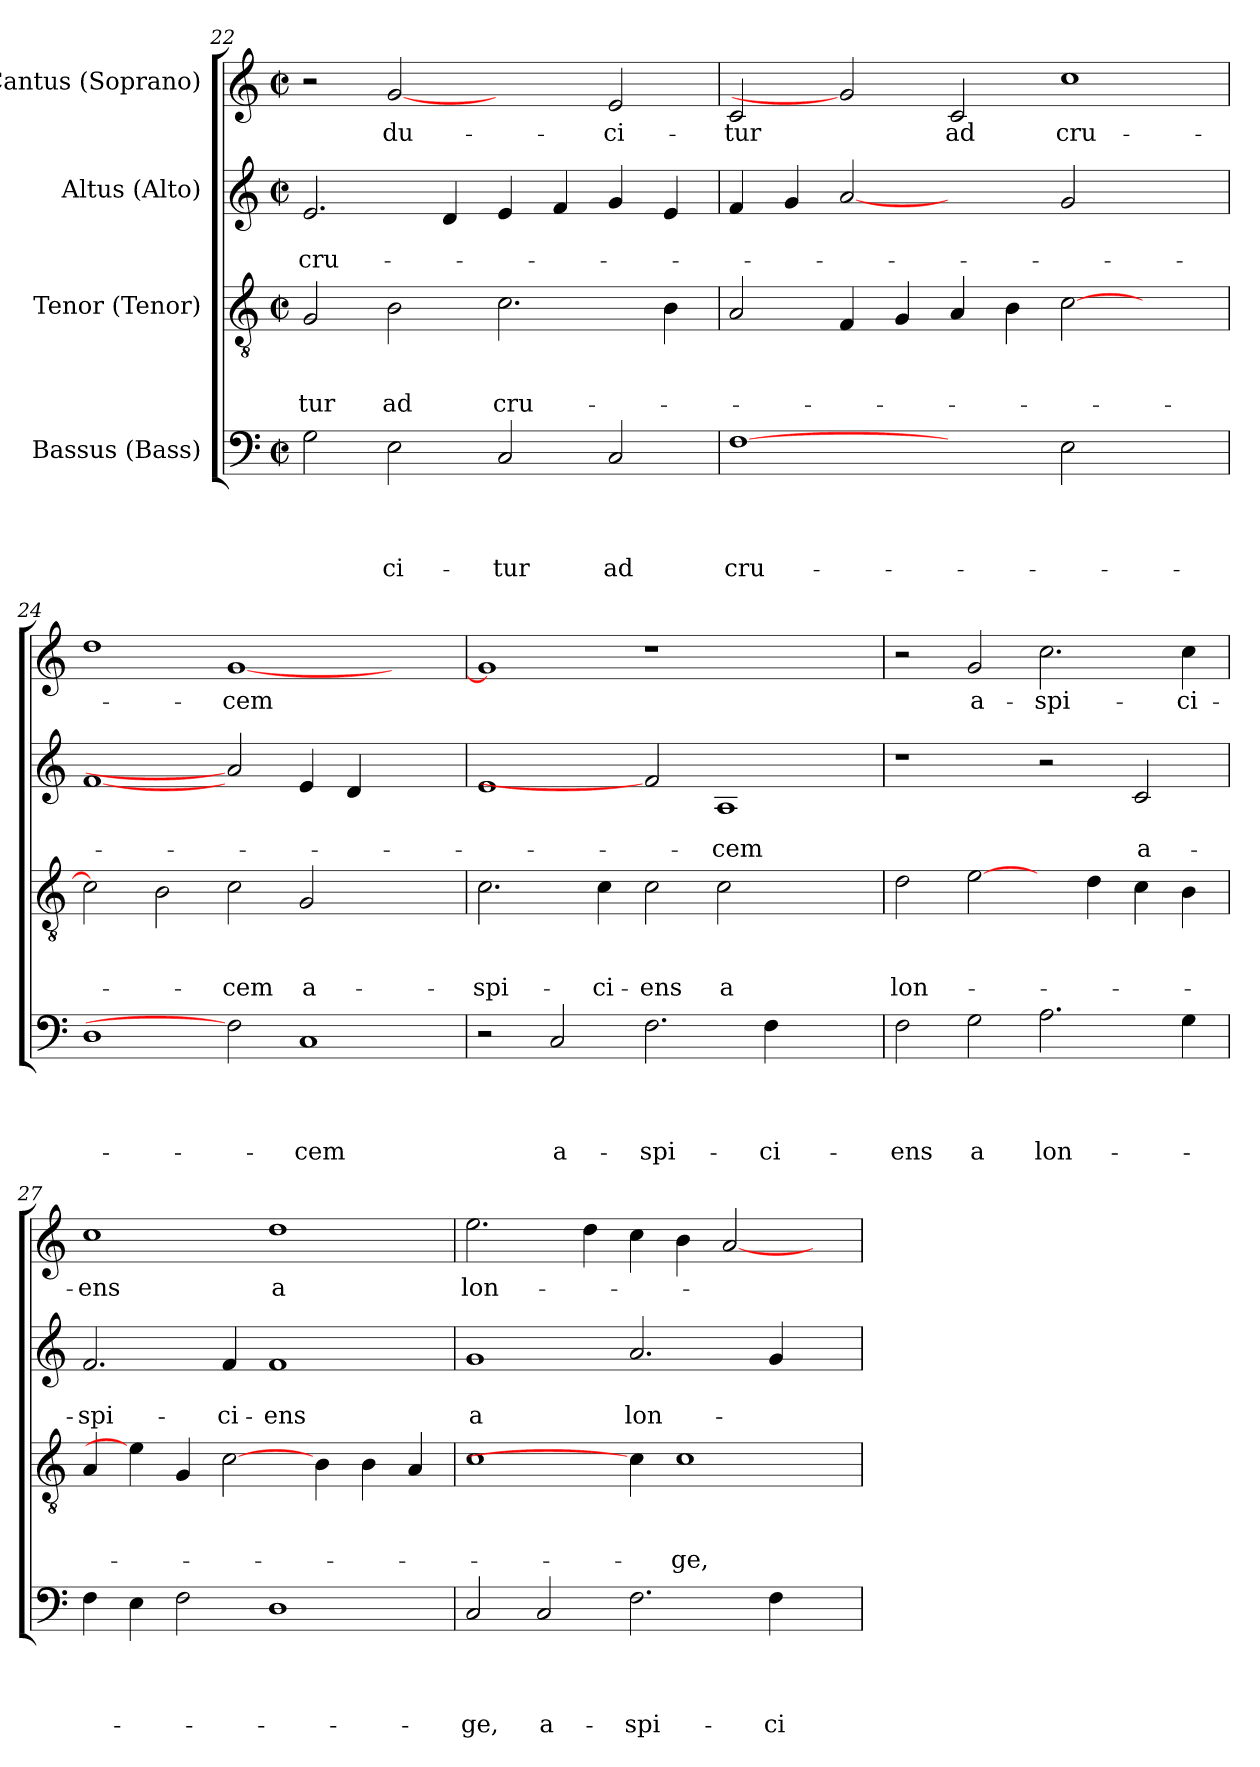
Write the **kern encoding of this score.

**kern	**text	**text	**text	**text	**kern	**text	**text	**text	**kern	**text	**text	**kern	**text
*part4	*part4	*part4	*part4	*part4	*part3	*part3	*part3	*part3	*part2	*part2	*part2	*part1	*part1
*staff4	*staff4	*staff4	*staff4	*staff4	*staff3	*staff3	*staff3	*staff3	*staff2	*staff2	*staff2	*staff1	*staff1
*I"Bassus (Bass)	*	*	*	*	*I"Tenor (Tenor)	*	*	*	*I"Altus (Alto)	*	*	*I"Cantus (Soprano)	*
*clefF4	*	*	*	*	*clefGv2	*	*	*	*clefG2	*	*	*clefG2	*
*k[]	*	*	*	*	*k[]	*	*	*	*k[]	*	*	*k[]	*
*C:	*	*	*	*	*C:	*	*	*	*C:	*	*	*C:	*
*M2/2	*	*	*	*	*M2/2	*	*	*	*M2/2	*	*	*M2/2	*
*met(c|)	*	*	*	*	*met(c|)	*	*	*	*met(c|)	*	*	*met(c|)	*
=22	=22	=22	=22	=22	=22	=22	=22	=22	=22	=22	=22	=22	=22
!	!	!	!	!	!	!	!	!LO:LY:b	!	!	!LO:LY:b	!	!
2G\	.	.	.	.	2G/	.	.	-tur	2.e/	.	cru-	2r	.
!	!	!	!	!LO:LY:b	!	!	!	!LO:LY:b	!	!	!	!	!LO:LY:b
2E\	.	.	.	-ci-	2B\	.	.	ad	.	.	.	[2g	du-
.	.	.	.	.	.	.	.	.	4d/	.	.	.	.
!	!	!	!	!LO:LY:b	!	!	!	!LO:LY:b	!	!	!	!	!
2C/	.	.	.	-tur	2.c\	.	.	cru-	4e/	.	.	2ryy	.
.	.	.	.	.	.	.	.	.	4f/	.	.	.	.
!	!	!	!	!LO:LY:b	!	!	!	!	!	!	!	!	!LO:LY:b
2C/	.	.	.	ad	.	.	.	.	4g/	.	.	2e/	-ci-
.	.	.	.	.	4B\	.	.	.	4e/	.	.	.	.
=23	=23	=23	=23	=23	=23	=23	=23	=23	=23	=23	=23	=23	=23
!	!	!	!	!LO:LY:b	!	!	!	!	!	!	!	!	!LO:LY:b
[1F	.	.	.	cru-	2A/	.	.	.	4f/	.	.	2c/	-tur
.	.	.	.	.	.	.	.	.	4g/	.	.	.	.
.	.	.	.	.	4F/	.	.	.	[2a	.	.	2g]	.
.	.	.	.	.	4G/	.	.	.	.	.	.	.	.
!	!	!	!	!	!	!	!	!	!	!	!	!	!LO:LY:b
2ryy	.	.	.	.	4A/	.	.	.	2ryy	.	.	2c/	ad
.	.	.	.	.	4B\	.	.	.	.	.	.	.	.
!	!	!	!	!	!	!	!	!	!	!	!	!	!LO:LY:b
2E\	.	.	.	.	[>2c\	.	.	.	2g/	.	.	1cc	cru-
2ryy	.	.	.	.	2ryy	.	.	.	2ryy	.	.	.	.
=24	=24	=24	=24	=24	=24	=24	=24	=24	=24	=24	=24	=24	=24
1D	.	.	.	.	2c\]	.	.	.	[1f	.	.	1dd	.
.	.	.	.	.	2B\	.	.	.	.	.	.	.	.
!	!	!	!	!	!	!	!	!LO:LY:b	!	!	!	!	!LO:LY:b
2F]	.	.	.	.	2c\	.	.	-cem	2a]	.	.	[<1g	-cem
!	!	!	!	!LO:LY:b	!	!	!	!LO:LY:b	!	!	!	!	!
1C	.	.	.	-cem	2G/	.	.	a-	4e/	.	.	.	.
.	.	.	.	.	.	.	.	.	4d/	.	.	.	.
.	.	.	.	.	2ryy	.	.	.	2ryy	.	.	2ryy	.
=25	=25	=25	=25	=25	=25	=25	=25	=25	=25	=25	=25	=25	=25
!	!	!	!	!	!	!	!	!LO:LY:b	!	!	!	!	!
2r	.	.	.	.	2.c\	.	.	-spi-	1e	.	.	1g]	.
!	!	!	!	!LO:LY:b	!	!	!	!	!	!	!	!	!
2C/	.	.	.	a-	.	.	.	.	.	.	.	.	.
!	!	!	!	!	!	!	!	!LO:LY:b	!	!	!	!	!
.	.	.	.	.	4c\	.	.	-ci-	.	.	.	.	.
!	!	!	!	!LO:LY:b	!	!	!	!LO:LY:b	!	!	!	!	!
2.F\	.	.	.	-spi-	2c\	.	.	-ens	2f]	.	.	1r	.
!	!	!	!	!	!	!	!	!LO:LY:b	!	!	!LO:LY:b	!	!
.	.	.	.	.	2c\	.	.	a	1A	.	-cem	.	.
!	!	!	!	!LO:LY:b	!	!	!	!	!	!	!	!	!
4F\	.	.	.	-ci-	.	.	.	.	.	.	.	.	.
2ryy	.	.	.	.	2ryy	.	.	.	.	.	.	2ryy	.
!!LO:LB:g=z
=26	=26	=26	=26	=26	=26	=26	=26	=26	=26	=26	=26	=26	=26
!	!	!	!	!LO:LY:b	!	!	!	!LO:LY:b	!	!	!	!	!
2F\	.	.	.	-ens	2d\	.	.	lon-	1r	.	.	2r	.
!	!	!	!	!LO:LY:b	!	!	!	!	!	!	!	!	!LO:LY:b
2G\	.	.	.	a	[2e\	.	.	.	.	.	.	2g/	a-
!	!	!	!	!LO:LY:b	!	!	!	!	!	!	!	!	!LO:LY:b
2.A\	.	.	.	lon-	4ryy	.	.	.	2r	.	.	2.cc\	-spi-
.	.	.	.	.	4d\	.	.	.	.	.	.	.	.
!	!	!	!	!	!	!	!	!	!	!	!LO:LY:b	!	!
.	.	.	.	.	4c\	.	.	.	2c/	.	a-	.	.
!	!	!	!	!	!	!	!	!	!	!	!	!	!LO:LY:b
4G\	.	.	.	.	4B\	.	.	.	.	.	.	4cc\	-ci-
=27	=27	=27	=27	=27	=27	=27	=27	=27	=27	=27	=27	=27	=27
!	!	!	!	!	!	!	!	!	!	!	!LO:LY:b	!	!LO:LY:b:rj
4F\	.	.	.	.	4A/	.	.	.	2.f/	.	-spi-	1cc	-ens
4E\	.	.	.	.	4e\]	.	.	.	.	.	.	.	.
2F\	.	.	.	.	4G/	.	.	.	.	.	.	.	.
!	!	!	!	!	!	!	!	!	!	!	!LO:LY:b	!	!
.	.	.	.	.	[2c\	.	.	.	4f/	.	-ci-	.	.
!	!	!	!	!	!	!	!	!	!	!	!LO:LY:b:rj	!	!LO:LY:b:rj
1D	.	.	.	.	.	.	.	.	1f	.	-ens	1dd	a
.	.	.	.	.	4B\	.	.	.	.	.	.	.	.
.	.	.	.	.	4B\	.	.	.	.	.	.	.	.
.	.	.	.	.	4A/	.	.	.	.	.	.	.	.
=28	=28	=28	=28	=28	=28	=28	=28	=28	=28	=28	=28	=28	=28
!	!	!	!	!LO:LY:b	!	!	!	!	!	!	!LO:LY:b:rj	!	!LO:LY:b
2C/	.	.	.	-ge,	1c	.	.	.	1g	.	a	2.ee\	lon-
!	!	!	!	!LO:LY:b	!	!	!	!	!	!	!	!	!
2C/	.	.	.	a-	.	.	.	.	.	.	.	.	.
.	.	.	.	.	.	.	.	.	.	.	.	4dd\	.
!	!	!	!	!LO:LY:b	!	!	!	!	!	!	!LO:LY:b	!	!
2.F\	.	.	.	-spi-	4c\]	.	.	.	2.a/	.	lon-	4cc\	.
!	!	!	!	!	!	!	!	!LO:LY:b	!	!	!	!	!
.	.	.	.	.	1c	.	.	-ge,	.	.	.	4b\	.
.	.	.	.	.	.	.	.	.	.	.	.	[<2a/	.
!	!	!	!	!LO:LY:b	!	!	!	!	!	!	!	!	!
4F\	.	.	.	-ci-	.	.	.	.	4g/	.	.	.	.
4ryy	.	.	.	.	.	.	.	.	4ryy	.	.	4ryy	.
=	=	=	=	=	=	=	=	=	=	=	=	=	=
*-	*-	*-	*-	*-	*-	*-	*-	*-	*-	*-	*-	*-	*-
